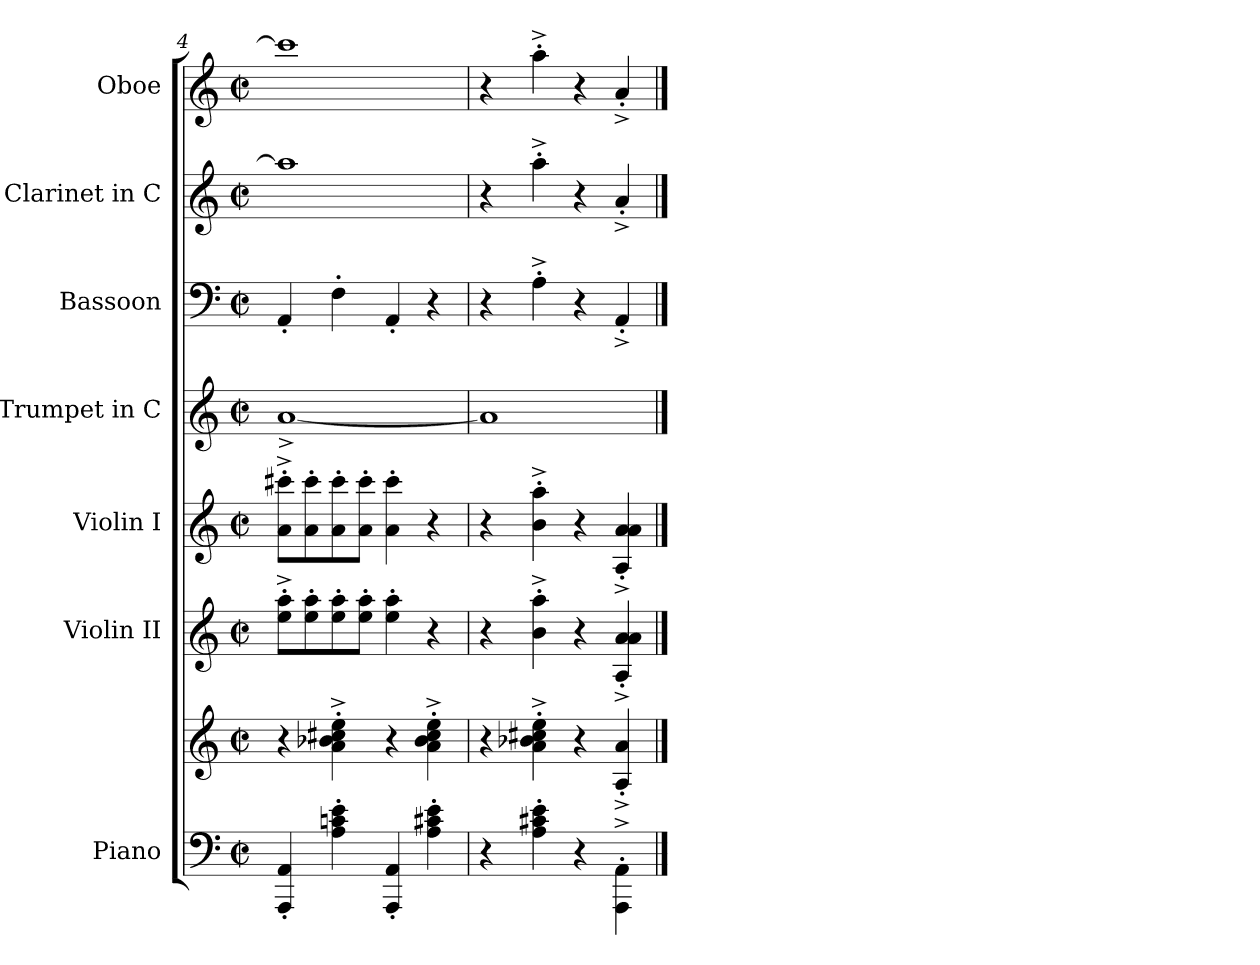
**kern	**kern	**kern	**kern	**kern	**kern	**kern	**kern
*part7	*part7	*part6	*part5	*part4	*part3	*part2	*part1
*staff8	*staff7	*staff6	*staff5	*staff4	*staff3	*staff2	*staff1
*I"Piano	*	*I"Violin II	*I"Violin I	*I"Trumpet in C	*I"Bassoon	*I"Clarinet in C	*I"Oboe
*I'Pno.	*	*I'Vln. II	*I'Vln. I	*	*I'Bsn.	*	*I'Ob.
*clefF4	*clefG2	*clefG2	*clefG2	*clefG2	*clefF4	*clefG2	*clefG2
*k[]	*k[]	*k[]	*k[]	*k[]	*k[]	*k[]	*k[]
*M4/4	*M4/4	*M4/4	*M4/4	*M4/4	*M4/4	*M4/4	*M4/4
*met(c|)	*met(c|)	*met(c|)	*met(c|)	*met(c|)	*met(c|)	*met(c|)	*met(c|)
=4	=4	=4	=4	=4	=4	=4	=4
4AAA' 4AA'	4r	8ee'^ 8aa'^L	8a'^ 8ccc#X'^L	[1a^>	4AA'	1aa]	1ccc#]
.	.	8ee' 8aa'	8a' 8ccc#'	.	.	.	.
4A' 4cn' 4e'	4a'^ 4b-X'^ 4cc#X'^ 4ee'^	8ee' 8aa'	8a' 8ccc#'	.	4F'	.	.
.	.	8ee' 8aa'J	8a' 8ccc#'J	.	.	.	.
4AAA' 4AA'	4r	4ee' 4aa'	4a' 4ccc#'	.	4AA'	.	.
4A' 4c#X' 4e'	4a'^ 4b-'^ 4cc#'^ 4ee'^	4r	4r	.	4r	.	.
=5	=5	=5	=5	=5	=5	=5	=5
4r	4r	4r	4r	1a]	4r	4r	4r
4A' 4c#X' 4e'	4a'^ 4b-X'^ 4cc#X'^ 4ee'^	4b'^ 4aa'^	4b'^ 4aa'^	.	4A'^	4aa'^	4aa'^
4r	4r	4r	4r	.	4r	4r	4r
4AAA'<^<\ 4AA'<^<\	4A'>^>/ 4a'>^>/	4A'^ 4a'^ 4a'^	4A'^ 4a'^ 4a'^	.	4AA'^	4a'^	4a'^
==	==	==	==	==	==	==	==
*-	*-	*-	*-	*-	*-	*-	*-
